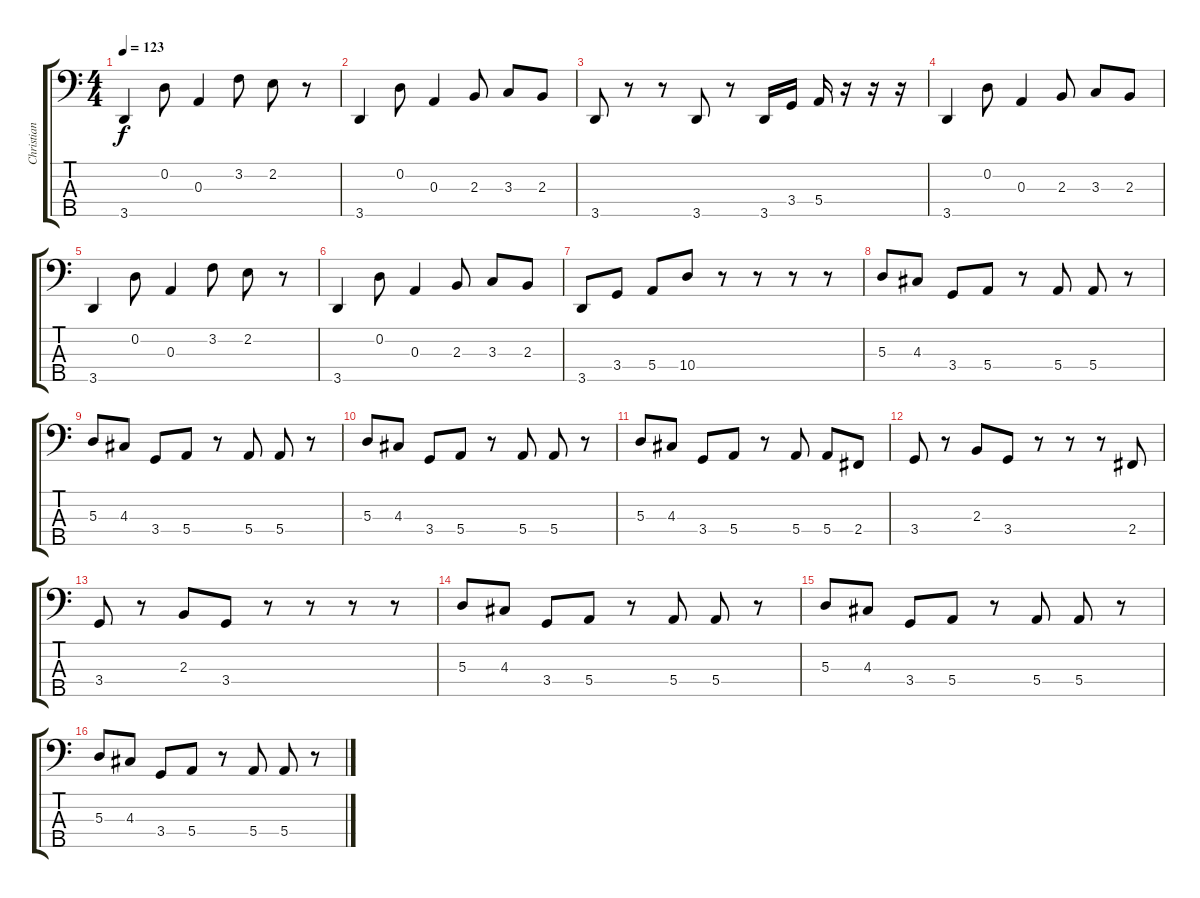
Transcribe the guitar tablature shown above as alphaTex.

\track ("Christian Olde Wolbergs" "Christian ") {instrument electricbasspick}
\staff {score tabs}
\tuning (G2 D2 A1 E1 B0) {hide}
\ts (4 4)
\tempo 123
\clef f4
\ks c
3.5.4{dy f} 0.2.8 0.3.4 3.2.8 2.2.8 r.8 |
3.5.4 0.2.8 0.3.4 2.3.8 3.3.8 2.3.8 |
3.5.8 r.8 r.8 3.5.8 r.8 3.5.16 3.4.16 5.4.16 r.16 r.16 r.16 |
3.5.4 0.2.8 0.3.4 2.3.8 3.3.8 2.3.8 |
3.5.4 0.2.8 0.3.4 3.2.8 2.2.8 r.8 |
3.5.4 0.2.8 0.3.4 2.3.8 3.3.8 2.3.8 |
3.5.8 3.4.8 5.4.8 10.4.8 r.8 r.8 r.8 r.8 |
5.3.8 4.3.8 3.4.8 5.4.8 r.8 5.4.8 5.4.8 r.8 |
5.3.8 4.3.8 3.4.8 5.4.8 r.8 5.4.8 5.4.8 r.8 |
5.3.8 4.3.8 3.4.8 5.4.8 r.8 5.4.8 5.4.8 r.8 |
5.3.8 4.3.8 3.4.8 5.4.8 r.8 5.4.8 5.4.8 2.4.8 |
3.4.8 r.8 2.3.8 3.4.8 r.8 r.8 r.8 2.4.8 |
3.4.8 r.8 2.3.8 3.4.8 r.8 r.8 r.8 r.8 |
5.3.8 4.3.8 3.4.8 5.4.8 r.8 5.4.8 5.4.8 r.8 |
5.3.8 4.3.8 3.4.8 5.4.8 r.8 5.4.8 5.4.8 r.8 |
5.3.8 4.3.8 3.4.8 5.4.8 r.8 5.4.8 5.4.8 r.8
